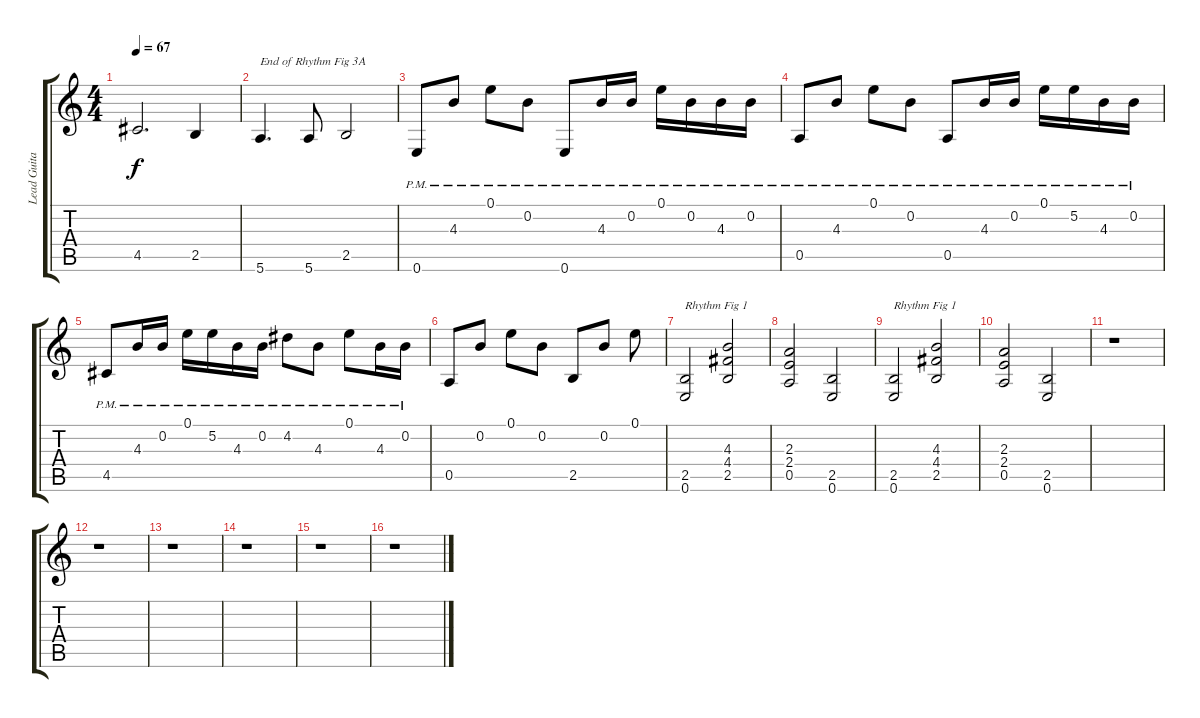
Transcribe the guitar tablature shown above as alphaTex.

\track ("Lead Guitar 2 - Phil Collen" "Lead Guita") {solo instrument distortionguitar}
\staff {score tabs}
\tuning (E4 B3 G3 D3 A2 E2) {hide}
\ts (4 4)
\tempo 67
\clef g2
\ks c
4.5.2{d dy f} 2.5.4 |
5.6.4{d txt "End of Rhythm Fig 3A"} 5.6.8 2.5.2 |
0.6{pm}.8 4.3{pm}.8 0.1{pm}.8 0.2{pm}.8 0.6{pm}.8 4.3{pm}.16 0.2{pm}.16 0.1{pm}.16 0.2{pm}.16 4.3{pm}.16 0.2{pm}.16 |
0.5{pm}.8 4.3{pm}.8 0.1{pm}.8 0.2{pm}.8 0.5{pm}.8 4.3{pm}.16 0.2{pm}.16 0.1{pm}.16 5.2{pm}.16 4.3{pm}.16 0.2{pm}.16 |
4.5{pm}.8 4.3{pm}.16 0.2{pm}.16 0.1{pm}.16 5.2{pm}.16 4.3{pm}.16 0.2{pm}.16 4.2{pm}.8 4.3{pm}.8 0.1{pm}.8 4.3{pm}.16 0.2{pm}.16 |
0.5.8 0.2.8 0.1.8 0.2.8 2.5.8 0.2.8 0.1.8 |
(2.5 0.6).2{txt "Rhythm Fig 1"} (4.3 4.4 2.5).2 |
(2.3 2.4 0.5).2 (2.5 0.6).2 |
(2.5 0.6).2{txt "Rhythm Fig 1"} (4.3 4.4 2.5).2 |
(2.3 2.4 0.5).2 (2.5 0.6).2 |
r.1 |
r.1 |
r.1 |
r.1 |
r.1 |
r.1
